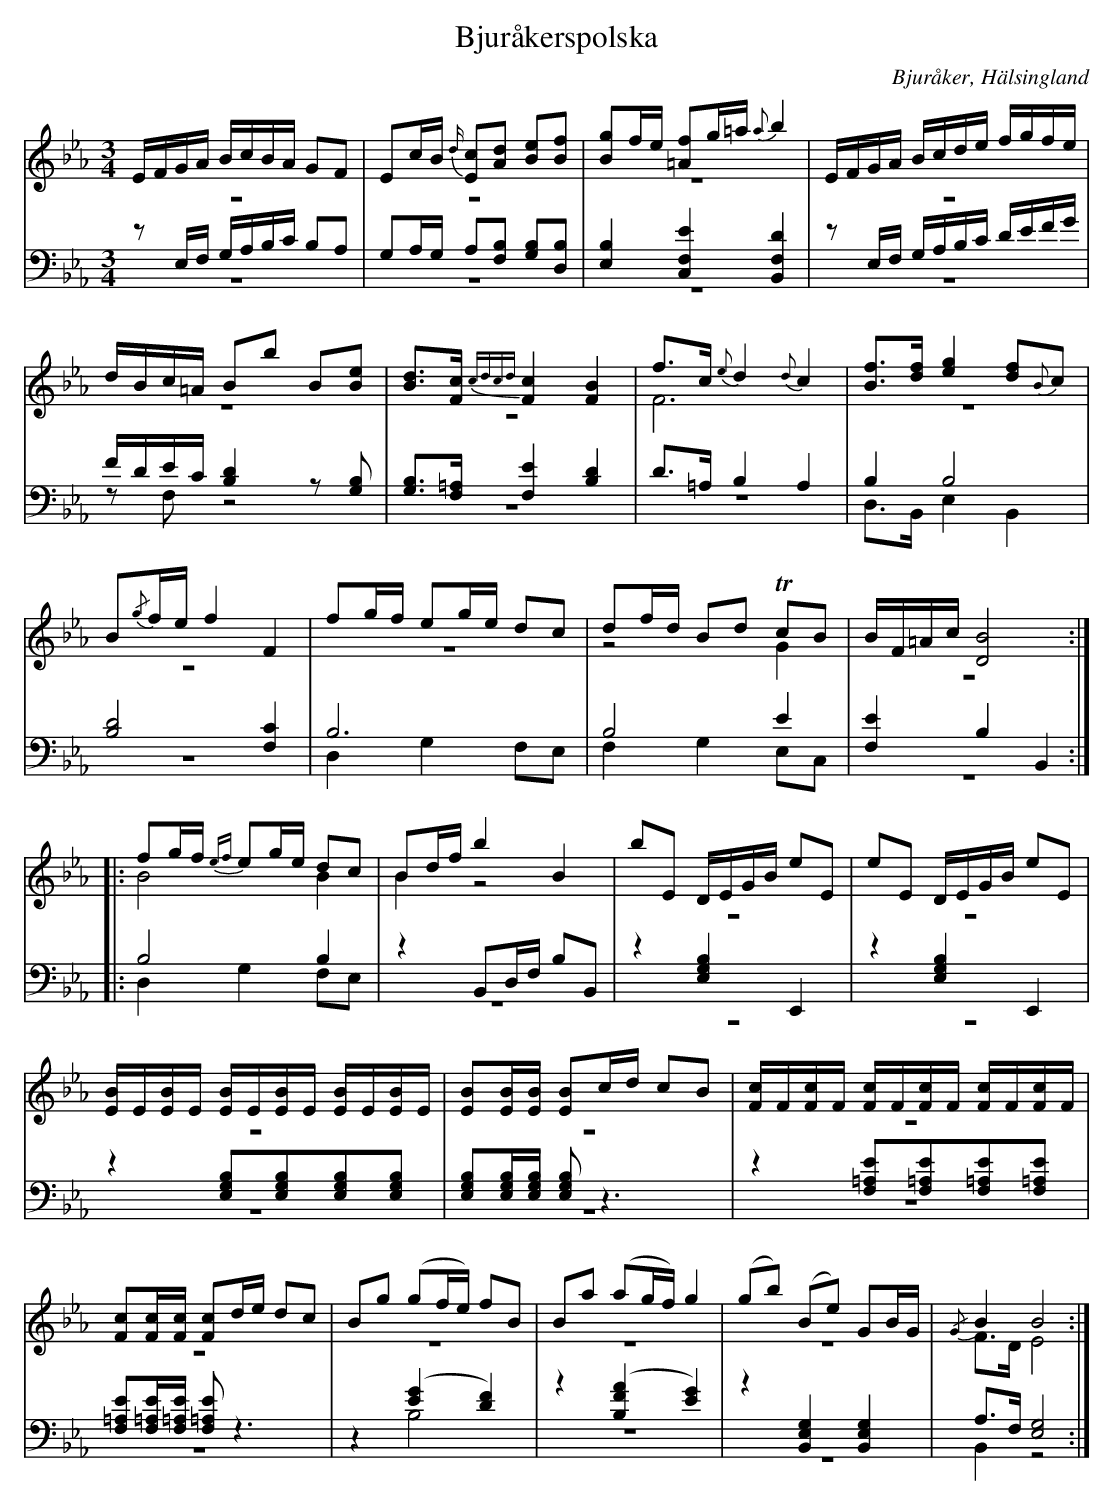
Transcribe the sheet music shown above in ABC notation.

X:1
T: Bjuråkerspolska
O: Bjuråker, Hälsingland
M: 3/4
L: 1/8
K: Eb
V:1
V:2 merge
V:3
V:4 merge
V:1
E/F/G/A/ B/c/B/A/ GF|Ec/B/ {d/}[Ec][Ad] [Be][Bf]|[Bg]f/e/ [=Af]g/=a/ {a}b2|E/F/G/A/ B/c/d/e/ f/g/f/e/|
d/B/c/=A/ Bb B[Be]|[Bd]>[Fc] {c8/5d8/5c8/5d8/5}[F2c2] [F2B2]|f>c {e}d2 {d}c2|[Bf]>[df] [e2g2] [df]{B}c|
B{/g}f/e/ f2 F2|fg/f/ eg/e/ dc|df/d/ Bd TcB|B/F/=A/c/ [D4B4]:|
|:fg/f/ {ef}eg/e/ dc|Bd/f/ b2 B2|bE D/E/G/B/ eE|eE D/E/G/B/ eE|
[E/B/]E/[E/B/]E/ [E/B/]E/[E/B/]E/ [E/B/]E/[E/B/]E/|[EB][E/B/][E/B/] [EB]c/d/ cB|[F/c/]F/[F/c/]F/ [F/c/]F/[F/c/]F/ [F/c/]F/[F/c/]F/|[Fc][F/c/][F/c/] [Fc]d/e/ dc|Bg (gf/e/) fB|Ba (ag/f/) g2|(gb) (Be) GB/G/|{/G}B2 B4:|
V:2
z6|z6|z6|z6|
z6|z6|F6|z6|
z6|z6|z4 G2|z6:|
|:B4 B2|B2 z4|z6|z6|
z6|z6|z6|z6|
z6|z6|z6|F>D E4:|
V:3 clef=bass
zE,/F,/ G,/A,/B,/C/ B,A,|G,A,/G,/ A,[F,B,] [G,B,][D,B,]|[E,2B,2] [C,2F,2E2] [B,,2F,2D2]|zE,/F,/ G,/A,/B,/C/ D/E/F/G/|
F/D/E/C/ [B,2D2]z[G,B,]|[G,B,]>[F,=A,] [F,2E2] [B,2D2]|D>=A, B,2 A,2|B,2 B,4|
[B,4D4] [F,2C2]|B,6|B,4 E2|[F,2E2] B,2 B,,2:|
|:B,4 B,2|z2 B,,D,/F,/ B,B,,|z2 [E,2G,2B,2] E,,2|z2 [E,2G,2B,2] E,,2|
z2 [E,G,B,][E,G,B,][E,G,B,][E,G,B,]|[E,G,B,][E,/G,/B,/][E,/G,/B,/] [E,G,B,] z3|z2 [F,=A,E][F,=A,E][F,=A,E][F,=A,E]|[F,=A,E][F,/=A,/E/][F,/=A,/E/] [F,=A,E] z3|
z2 ([E2G2] [D2F2])|z2 ([B,2F2A2] [E2G2])|z2 [B,,2E,2G,2] [B,,2E,2G,2]|A,>F, [E,4G,4]:|
V:4  clef=bass
z6|z6|z6|z6|
zF, z4|z6|z6|D,>B,, E,2 B,,2|
z6|D,2 G,2 F,E,|F,2 G,2 E,C,|z6:|
|:D,2 G,2 F,E,|z6|z6|z6|
z6|z6|z6|z6|
z2 B,4|z6|z6|B,,2 z4:|
